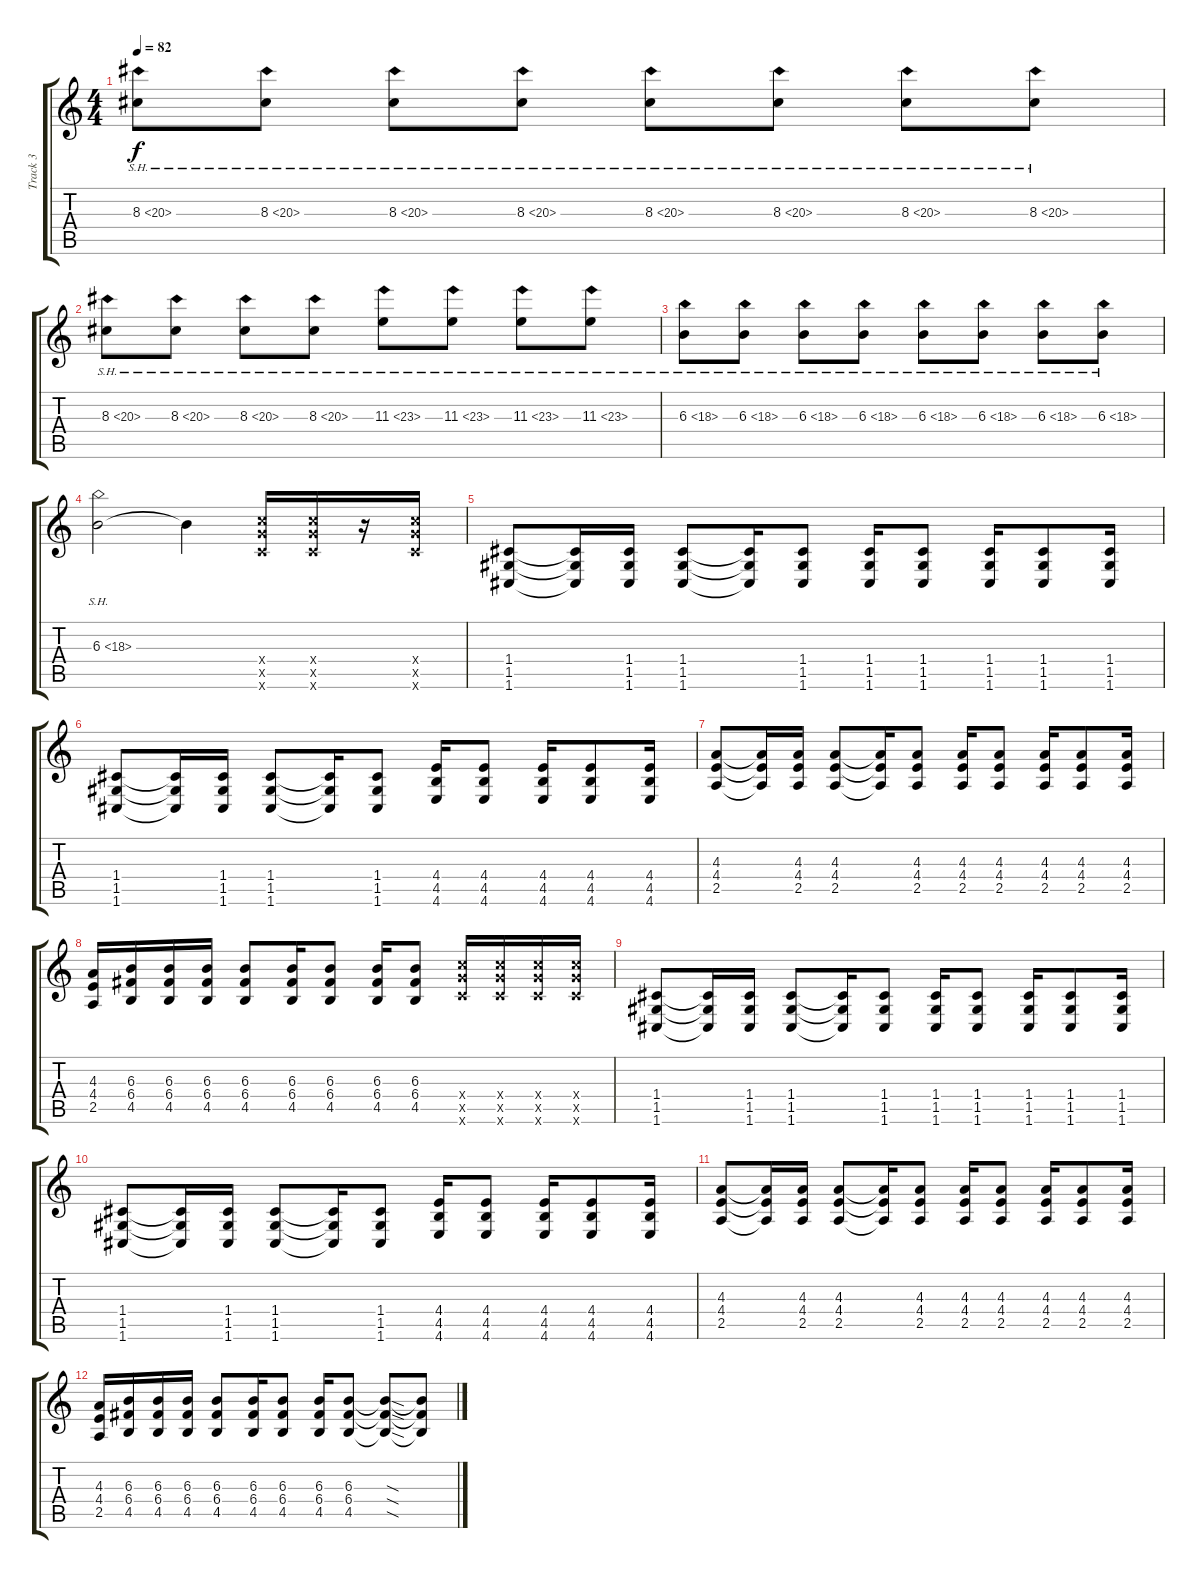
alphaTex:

\track ("Track 3" "Track 3") {instrument distortionguitar}
\staff {score tabs}
\tuning (D4 A3 F3 C3 G2 C2) {hide}
\ts (4 4)
\tempo 82
\clef g2
\ks c
8.3{sh 12}.8{dy f} 8.3{sh 12}.8 8.3{sh 12}.8 8.3{sh 12}.8 8.3{sh 12}.8 8.3{sh 12}.8 8.3{sh 12}.8 8.3{sh 12}.8 |
8.3{sh 12}.8 8.3{sh 12}.8 8.3{sh 12}.8 8.3{sh 12}.8 11.3{sh 12}.8 11.3{sh 12}.8 11.3{sh 12}.8 11.3{sh 12}.8 |
6.3{sh 12}.8 6.3{sh 12}.8 6.3{sh 12}.8 6.3{sh 12}.8 6.3{sh 12}.8 6.3{sh 12}.8 6.3{sh 12}.8 6.3{sh 12}.8 |
6.3{sh 12}.2 6.3{t}.4 (12.4{x} 12.5{x} 12.6{x}).16 (12.4{x} 12.5{x} 12.6{x}).16 r.16 (12.4{x} 12.5{x} 12.6{x}).16 |
(1.4 1.5 1.6).8 (1.4{t} 1.5{t} 1.6{t}).16 (1.4 1.5 1.6).16 (1.4 1.5 1.6).8 (1.4{t} 1.5{t} 1.6{t}).16 (1.4 1.5 1.6).8 (1.4 1.5 1.6).16 (1.4 1.5 1.6).8 (1.4 1.5 1.6).16 (1.4 1.5 1.6).8 (1.4 1.5 1.6).16 |
(1.4 1.5 1.6).8 (1.4{t} 1.5{t} 1.6{t}).16 (1.4 1.5 1.6).16 (1.4 1.5 1.6).8 (1.4{t} 1.5{t} 1.6{t}).16 (1.4 1.5 1.6).8 (4.4 4.5 4.6).16 (4.4 4.5 4.6).8 (4.4 4.5 4.6).16 (4.4 4.5 4.6).8 (4.4 4.5 4.6).16 |
(4.3 4.4 2.5).8 (4.3{t} 4.4{t} 2.5{t}).16 (4.3 4.4 2.5).16 (4.3 4.4 2.5).8 (4.3{t} 4.4{t} 2.5{t}).16 (4.3 4.4 2.5).8 (4.3 4.4 2.5).16 (4.3 4.4 2.5).8 (4.3 4.4 2.5).16 (4.3 4.4 2.5).8 (4.3 4.4 2.5).16 |
(4.3 4.4 2.5).16 (6.3 6.4 4.5).16 (6.3 6.4 4.5).16 (6.3 6.4 4.5).16 (6.3 6.4 4.5).8 (6.3 6.4 4.5).16 (6.3 6.4 4.5).8 (6.3 6.4 4.5).16 (6.3 6.4 4.5).8 (12.4{x} 12.5{x} 12.6{x}).16 (12.4{x} 12.5{x} 12.6{x}).16 (12.4{x} 12.5{x} 12.6{x}).16 (12.4{x} 12.5{x} 12.6{x}).16 |
(1.4 1.5 1.6).8 (1.4{t} 1.5{t} 1.6{t}).16 (1.4 1.5 1.6).16 (1.4 1.5 1.6).8 (1.4{t} 1.5{t} 1.6{t}).16 (1.4 1.5 1.6).8 (1.4 1.5 1.6).16 (1.4 1.5 1.6).8 (1.4 1.5 1.6).16 (1.4 1.5 1.6).8 (1.4 1.5 1.6).16 |
(1.4 1.5 1.6).8 (1.4{t} 1.5{t} 1.6{t}).16 (1.4 1.5 1.6).16 (1.4 1.5 1.6).8 (1.4{t} 1.5{t} 1.6{t}).16 (1.4 1.5 1.6).8 (4.4 4.5 4.6).16 (4.4 4.5 4.6).8 (4.4 4.5 4.6).16 (4.4 4.5 4.6).8 (4.4 4.5 4.6).16 |
(4.3 4.4 2.5).8 (4.3{t} 4.4{t} 2.5{t}).16 (4.3 4.4 2.5).16 (4.3 4.4 2.5).8 (4.3{t} 4.4{t} 2.5{t}).16 (4.3 4.4 2.5).8 (4.3 4.4 2.5).16 (4.3 4.4 2.5).8 (4.3 4.4 2.5).16 (4.3 4.4 2.5).8 (4.3 4.4 2.5).16 |
(4.3 4.4 2.5).16 (6.3 6.4 4.5).16 (6.3 6.4 4.5).16 (6.3 6.4 4.5).16 (6.3 6.4 4.5).8 (6.3 6.4 4.5).16 (6.3 6.4 4.5).8 (6.3 6.4 4.5).16 (6.3 6.4 4.5).8 (6.3{sod t} 6.4{sod t} 4.5{sod t}).8 (6.3{t} 6.4{t} 4.5{t}).8
